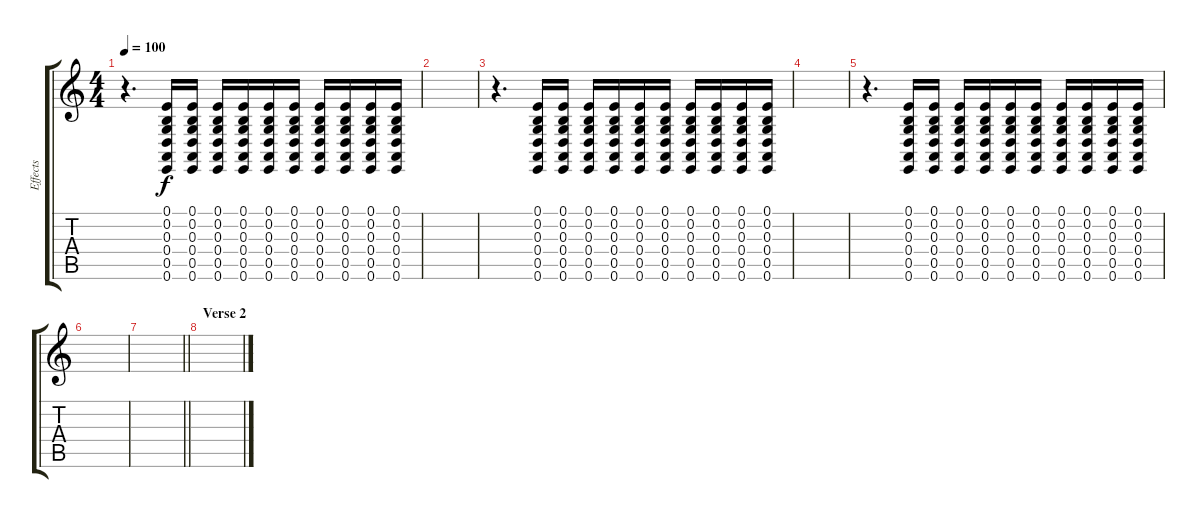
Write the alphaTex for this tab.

\track ("Effects" "Effects") {instrument guitarfretnoise}
\staff {score tabs}
\tuning (E4 B3 G3 D3 A2 E2) {hide}
\ts (4 4)
\tempo 100
\clef g2
\ks c
r.4{d dy f} (0.1 0.2 0.3 0.4 0.5 0.6).16 (0.1 0.2 0.3 0.4 0.5 0.6).16 (0.1 0.2 0.3 0.4 0.5 0.6).16 (0.1 0.2 0.3 0.4 0.5 0.6).16 (0.1 0.2 0.3 0.4 0.5 0.6).16 (0.1 0.2 0.3 0.4 0.5 0.6).16 (0.1 0.2 0.3 0.4 0.5 0.6).16 (0.1 0.2 0.3 0.4 0.5 0.6).16 (0.1 0.2 0.3 0.4 0.5 0.6).16 (0.1 0.2 0.3 0.4 0.5 0.6).16 |
|
r.4{d} (0.1 0.2 0.3 0.4 0.5 0.6).16 (0.1 0.2 0.3 0.4 0.5 0.6).16 (0.1 0.2 0.3 0.4 0.5 0.6).16 (0.1 0.2 0.3 0.4 0.5 0.6).16 (0.1 0.2 0.3 0.4 0.5 0.6).16 (0.1 0.2 0.3 0.4 0.5 0.6).16 (0.1 0.2 0.3 0.4 0.5 0.6).16 (0.1 0.2 0.3 0.4 0.5 0.6).16 (0.1 0.2 0.3 0.4 0.5 0.6).16 (0.1 0.2 0.3 0.4 0.5 0.6).16 |
|
r.4{d} (0.1 0.2 0.3 0.4 0.5 0.6).16 (0.1 0.2 0.3 0.4 0.5 0.6).16 (0.1 0.2 0.3 0.4 0.5 0.6).16 (0.1 0.2 0.3 0.4 0.5 0.6).16 (0.1 0.2 0.3 0.4 0.5 0.6).16 (0.1 0.2 0.3 0.4 0.5 0.6).16 (0.1 0.2 0.3 0.4 0.5 0.6).16 (0.1 0.2 0.3 0.4 0.5 0.6).16 (0.1 0.2 0.3 0.4 0.5 0.6).16 (0.1 0.2 0.3 0.4 0.5 0.6).16 |
|
\barLineRight lightlight
|
\section ("" "Verse 2")
